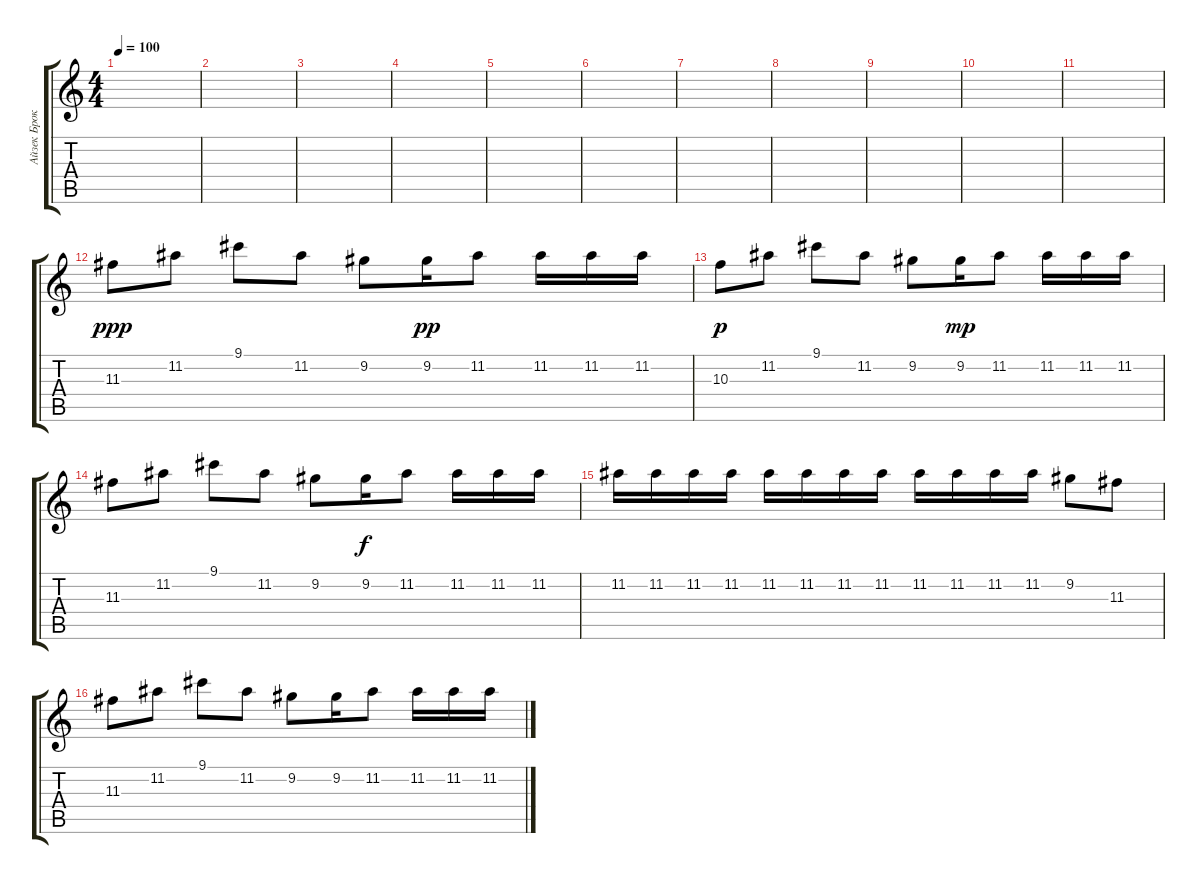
\track ("Айзек Брок" "Айзек Брок") {instrument electricguitarmuted}
\staff {score tabs}
\tuning (E4 B3 G3 D3 A2 E2) {hide}
\ts (4 4)
\tempo 100
\clef g2
\ks c
|
|
|
|
|
|
|
|
|
|
|
11.3.8{dy ppp} 11.2.8 9.1.8 11.2.8 9.2.8 9.2.16{dy pp} 11.2.8 11.2.16 11.2.16 11.2.16 |
10.3.8{dy p} 11.2.8 9.1.8 11.2.8 9.2.8 9.2.16{dy mp} 11.2.8 11.2.16 11.2.16 11.2.16 |
11.3.8 11.2.8 9.1.8 11.2.8 9.2.8 9.2.16{dy f} 11.2.8 11.2.16 11.2.16 11.2.16 |
11.2.16 11.2.16 11.2.16 11.2.16 11.2.16 11.2.16 11.2.16 11.2.16 11.2.16 11.2.16 11.2.16 11.2.16 9.2.8 11.3.8 |
11.3.8 11.2.8 9.1.8 11.2.8 9.2.8 9.2.16 11.2.8 11.2.16 11.2.16 11.2.16
